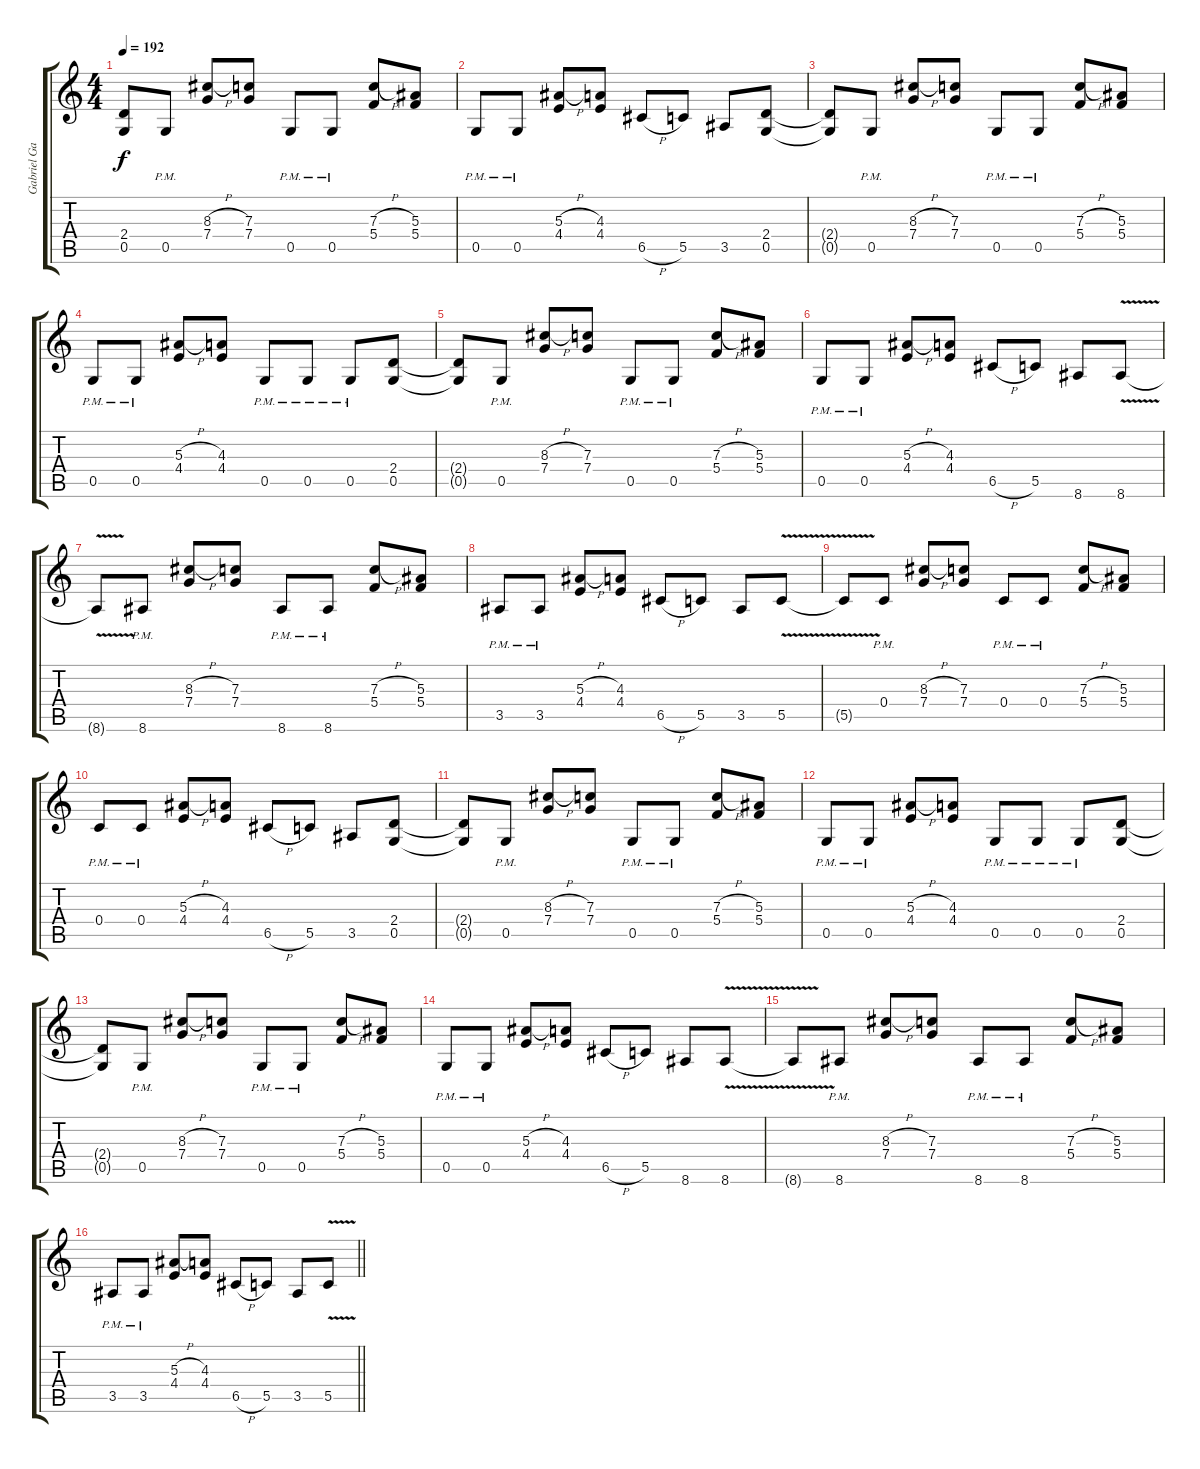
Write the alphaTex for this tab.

\track ("Gabriel Garcia" "Gabriel Ga") {instrument distortionguitar}
\staff {score tabs}
\tuning (D4 A3 F3 C3 G2 D2) {hide}
\ts (4 4)
\tempo 192
\clef g2
\ks c
(2.4{t} 0.5{t}).8{dy f} 0.5{pm}.8 (8.3{h} 7.4).8 (7.3 7.4).8 0.5{pm}.8 0.5{pm}.8 (7.3{h} 5.4).8 (5.3 5.4).8 |
0.5{pm}.8 0.5{pm}.8 (5.3{h} 4.4).8 (4.3 4.4).8 6.5{h}.8 5.5.8 3.5.8 (2.4 0.5).8 |
(2.4{t} 0.5{t}).8 0.5{pm}.8 (8.3{h} 7.4).8 (7.3 7.4).8 0.5{pm}.8 0.5{pm}.8 (7.3{h} 5.4).8 (5.3 5.4).8 |
0.5{pm}.8 0.5{pm}.8 (5.3{h} 4.4).8 (4.3 4.4).8 0.5{pm}.8 0.5{pm}.8 0.5{pm}.8 (2.4 0.5).8 |
(2.4{t} 0.5{t}).8 0.5{pm}.8 (8.3{h} 7.4).8 (7.3 7.4).8 0.5{pm}.8 0.5{pm}.8 (7.3{h} 5.4).8 (5.3 5.4).8 |
0.5{pm}.8 0.5{pm}.8 (5.3{h} 4.4).8 (4.3 4.4).8 6.5{h}.8 5.5.8 8.6.8 8.6{v}.8 |
8.6{t}.8 8.6{pm}.8 (8.3{h} 7.4).8 (7.3 7.4).8 8.6{pm}.8 8.6{pm}.8 (7.3{h} 5.4).8 (5.3 5.4).8 |
3.5{pm}.8 3.5{pm}.8 (5.3{h} 4.4).8 (4.3 4.4).8 6.5{h}.8 5.5.8 3.5.8 5.5{v}.8 |
5.5{t}.8 0.4{pm}.8 (8.3{h} 7.4).8 (7.3 7.4).8 0.4{pm}.8 0.4{pm}.8 (7.3{h} 5.4).8 (5.3 5.4).8 |
0.4{pm}.8 0.4{pm}.8 (5.3{h} 4.4).8 (4.3 4.4).8 6.5{h}.8 5.5.8 3.5.8 (2.4 0.5).8 |
(2.4{t} 0.5{t}).8 0.5{pm}.8 (8.3{h} 7.4).8 (7.3 7.4).8 0.5{pm}.8 0.5{pm}.8 (7.3{h} 5.4).8 (5.3 5.4).8 |
0.5{pm}.8 0.5{pm}.8 (5.3{h} 4.4).8 (4.3 4.4).8 0.5{pm}.8 0.5{pm}.8 0.5{pm}.8 (2.4 0.5).8 |
(2.4{t} 0.5{t}).8 0.5{pm}.8 (8.3{h} 7.4).8 (7.3 7.4).8 0.5{pm}.8 0.5{pm}.8 (7.3{h} 5.4).8 (5.3 5.4).8 |
0.5{pm}.8 0.5{pm}.8 (5.3{h} 4.4).8 (4.3 4.4).8 6.5{h}.8 5.5.8 8.6.8 8.6{v}.8 |
8.6{t}.8 8.6{pm}.8 (8.3{h} 7.4).8 (7.3 7.4).8 8.6{pm}.8 8.6{pm}.8 (7.3{h} 5.4).8 (5.3 5.4).8 |
\barLineRight lightlight
3.5{pm}.8 3.5{pm}.8 (5.3{h} 4.4).8 (4.3 4.4).8 6.5{h}.8 5.5.8 3.5.8 5.5{v}.8
